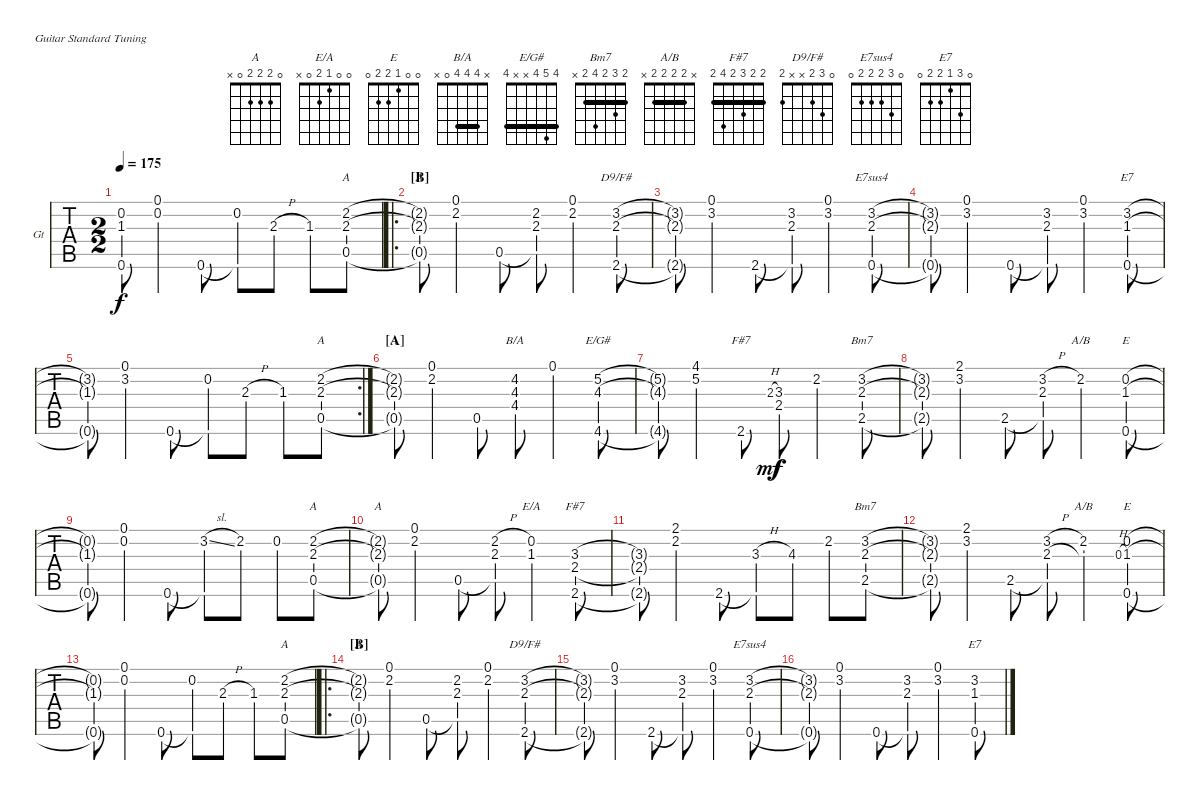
\bracketExtendMode nobrackets
\firstSystemTrackNameOrientation horizontal
\otherSystemsTrackNameOrientation horizontal
\track ("Guitar" "Gt") {instrument acousticguitarnylon}
\staff {tabs}
\tuning (E4 B3 G3 D3 A2 E2)
\chord ("A" 0 2 2 2 0 x)
\chord ("E/A" 0 0 1 2 0 x)
\chord ("E" 0 0 1 2 2 0)
\chord ("B/A" x 4 4 4 0 x) {barre (4 4)}
\chord ("E/G#" 4 5 4 x x 4) {barre (4 4)}
\chord ("Bm7" 2 3 2 4 2 x) {barre (2 2)}
\chord ("A/B" x 2 2 2 2 x) {barre (2 2 2)}
\chord ("F#7" 2 2 3 2 4 2) {barre (2 2 2)}
\chord ("D9/F#" 0 3 2 x x 2)
\chord ("E7sus4" 0 3 2 2 2 0)
\chord ("E7" 0 3 1 2 2 0)
\ts (2 2)
\tempo 175
\clef g2
\ks a
(0.2{t} 0.6{t} 1.3{t}).8{dy f} (0.1 0.2).4 0.6.8 (0.6{t} 0.2).8 2.3{h}.8 1.3.8 (2.2 2.3 0.5).8{ch "A"} |
\ro
\section ("B" "")
(0.5{t} 2.2{t} 2.3{t}).8{ch "A"} (0.1 2.2).4 0.5.8 (2.2 2.3 0.5{t}).8 (0.1 2.2).4 (3.2 2.3 2.6).8{ch "D9/F#"} |
(2.6{t} 3.2{t} 2.3{t}).8 (0.1 3.2).4 2.6.8 (3.2 2.3 2.6{t}).8 (0.1 3.2).4 (3.2 2.3 0.6).8{ch "E7sus4"} |
(0.6{t} 2.3{t} 3.2{t}).8 (0.1 3.2).4 0.6.8 (3.2 2.3 0.6{t}).8 (0.1 3.2).4 (3.2 1.3 0.6).8{ch "E7"} |
\rc 2
(0.6{t} 3.2{t} 1.3{t}).8 (0.1 3.2).4 0.6.8 (0.6{t} 0.2).8 2.3{h}.8 1.3.8 (2.2 2.3 0.5).8{ch "A"} |
\section ("A" "")
(2.2{t} 2.3{t} 0.5{t}).8{ch "A"} (0.1 2.2).4 0.5.8 (4.2 4.3 4.4).8{ch "B/A"} 0.1.4 (5.2 4.3 4.6).8{ch "E/G#"} |
(4.6{t} 5.2{t} 4.3{t}).8 (4.1 5.2).4 2.6.8{ch "F#7"} 2.3{h}.8{gr dy mf} (3.3 2.4).8{dy f} 2.2.4 (3.2 2.3 2.5).8{ch "Bm7"} |
(2.5{t} 3.2{t} 2.3{t}).8 (3.2 2.1).4 2.5.8 (3.2{h} 2.3 2.5{t}).8 2.2.4{ch "A/B"} (0.2 1.3 0.6).8{ch "E"} |
(0.6{t} 1.3{t} 0.2{t}).8 (0.1 0.2).4 0.6.8 (3.2{sl} 0.6{t}).8 2.2.8 0.2.8 (2.2 2.3 0.5).8{ch "A"} |
(0.5{t} 2.2{t} 2.3{t}).8{ch "A"} (0.1 2.2).4 0.5.8 (2.2{h} 0.5{t} 2.3{h}).8 (0.2 1.3).4{ch "E/A"} (3.3 2.4 2.6).8{ch "F#7"} |
(3.3{t} 2.4{t} 2.6{t}).8 (2.1 2.2).4 2.6.8 (3.3{h} 2.6{t}).8 4.3.8 2.2.8 (3.2 2.3 2.5).8{ch "Bm7"} |
(2.5{t} 2.3{t} 3.2{t}).8 (2.1 3.2).4 2.5.8 (3.2{h} 2.3 2.5{t}).8 (2.2 2.3{t}).4{ch "A/B"} 0.3{h}.8{gr} (0.2 1.3 0.6).8{ch "E"} |
(0.2{t} 0.6{t} 1.3{t}).8 (0.1 0.2).4 0.6.8 (0.6{t} 0.2).8 2.3{h}.8 1.3.8 (2.2 2.3 0.5).8{ch "A"} |
\ro
\section ("B" "")
(0.5{t} 2.2{t} 2.3{t}).8{ch "A"} (0.1 2.2).4 0.5.8 (2.2 2.3 0.5{t}).8 (0.1 2.2).4 (3.2 2.3 2.6).8{ch "D9/F#"} |
(2.6{t} 3.2{t} 2.3{t}).8 (0.1 3.2).4 2.6.8 (3.2 2.3 2.6{t}).8 (0.1 3.2).4 (3.2 2.3 0.6).8{ch "E7sus4"} |
(0.6{t} 2.3{t} 3.2{t}).8 (0.1 3.2).4 0.6.8 (3.2 2.3 0.6{t}).8 (0.1 3.2).4 (3.2 1.3 0.6).8{ch "E7"}
